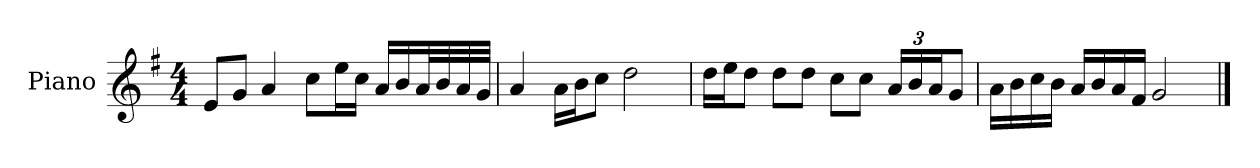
**kern
*part1
*staff1
*I"Piano
*I'P-no
*clefG2
*k[f#]
*M4/4
*MM90
=1
8e/L
8g/J
4a/
8cc\L
16ee\L
16cc\JJ
16a/LL
16b/
32a/L
32b/
32a/
32g/JJJ
=2
4a/
16a\LL
16b\J
8cc\J
2dd\
=3
16dd\LL
16ee\J
8dd\J
8dd\L
8dd\J
8cc\L
8cc\J
*Xbrackettup
24a/LL
24b/
24a/J
8g/J
=4
16a\LL
16b\
16cc\
16b\JJ
16a/LL
16b/
16a/
16f#/JJ
2g/
==
*-
